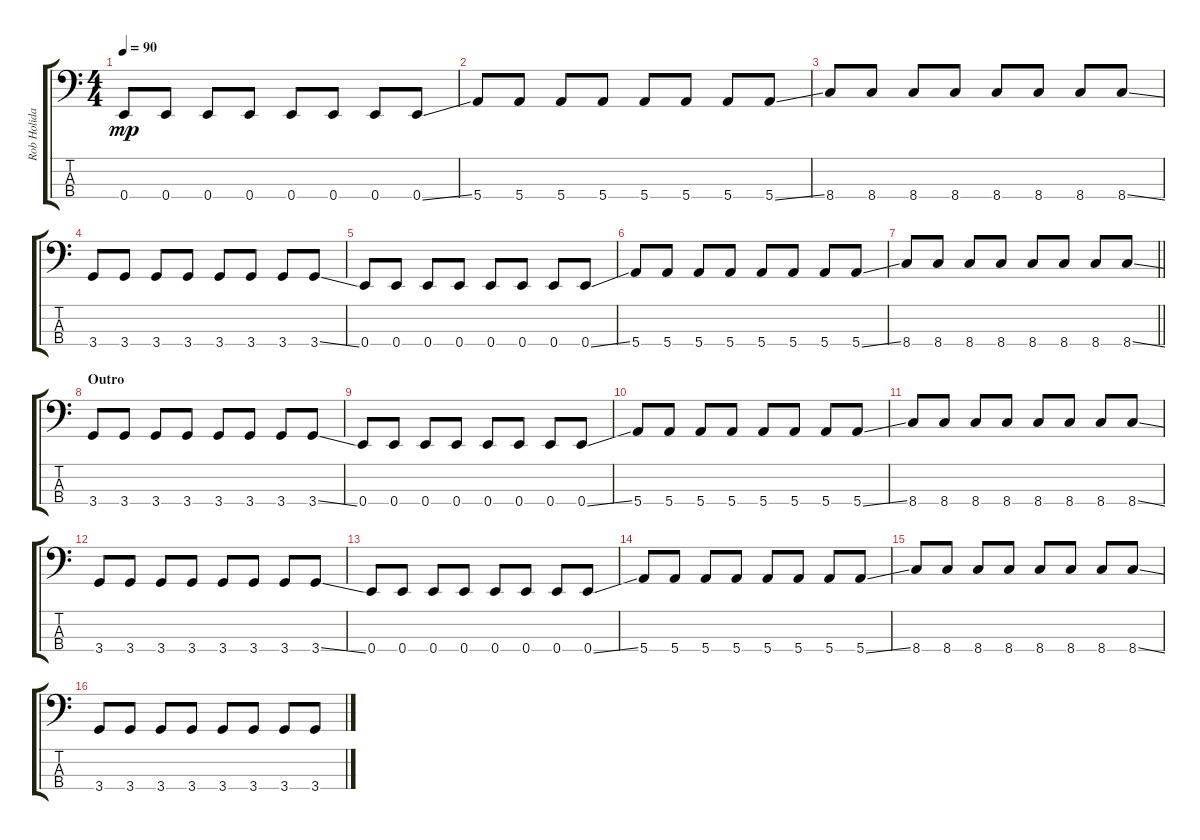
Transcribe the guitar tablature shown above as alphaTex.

\track ("Rob Holiday" "Rob Holida") {instrument electricbasspick}
\staff {score tabs}
\tuning (G2 D2 A1 E1) {hide}
\ts (4 4)
\tempo 90
\clef f4
\ks c
0.4.8{dy mp} 0.4.8 0.4.8 0.4.8 0.4.8 0.4.8 0.4.8 0.4{ss}.8 |
5.4.8 5.4.8 5.4.8 5.4.8 5.4.8 5.4.8 5.4.8 5.4{ss}.8 |
8.4.8 8.4.8 8.4.8 8.4.8 8.4.8 8.4.8 8.4.8 8.4{ss}.8 |
3.4.8 3.4.8 3.4.8 3.4.8 3.4.8 3.4.8 3.4.8 3.4{ss}.8 |
0.4.8 0.4.8 0.4.8 0.4.8 0.4.8 0.4.8 0.4.8 0.4{ss}.8 |
5.4.8 5.4.8 5.4.8 5.4.8 5.4.8 5.4.8 5.4.8 5.4{ss}.8 |
\barLineRight lightlight
8.4.8 8.4.8 8.4.8 8.4.8 8.4.8 8.4.8 8.4.8 8.4{ss}.8 |
\section ("" "Outro")
3.4.8 3.4.8 3.4.8 3.4.8 3.4.8 3.4.8 3.4.8 3.4{ss}.8 |
0.4.8 0.4.8 0.4.8 0.4.8 0.4.8 0.4.8 0.4.8 0.4{ss}.8 |
5.4.8 5.4.8 5.4.8 5.4.8 5.4.8 5.4.8 5.4.8 5.4{ss}.8 |
8.4.8 8.4.8 8.4.8 8.4.8 8.4.8 8.4.8 8.4.8 8.4{ss}.8 |
3.4.8 3.4.8 3.4.8 3.4.8 3.4.8 3.4.8 3.4.8 3.4{ss}.8 |
0.4.8 0.4.8 0.4.8 0.4.8 0.4.8 0.4.8 0.4.8 0.4{ss}.8 |
5.4.8 5.4.8 5.4.8 5.4.8 5.4.8 5.4.8 5.4.8 5.4{ss}.8 |
8.4.8 8.4.8 8.4.8 8.4.8 8.4.8 8.4.8 8.4.8 8.4{ss}.8 |
3.4.8 3.4.8 3.4.8 3.4.8 3.4.8 3.4.8 3.4.8 3.4{ss}.8
